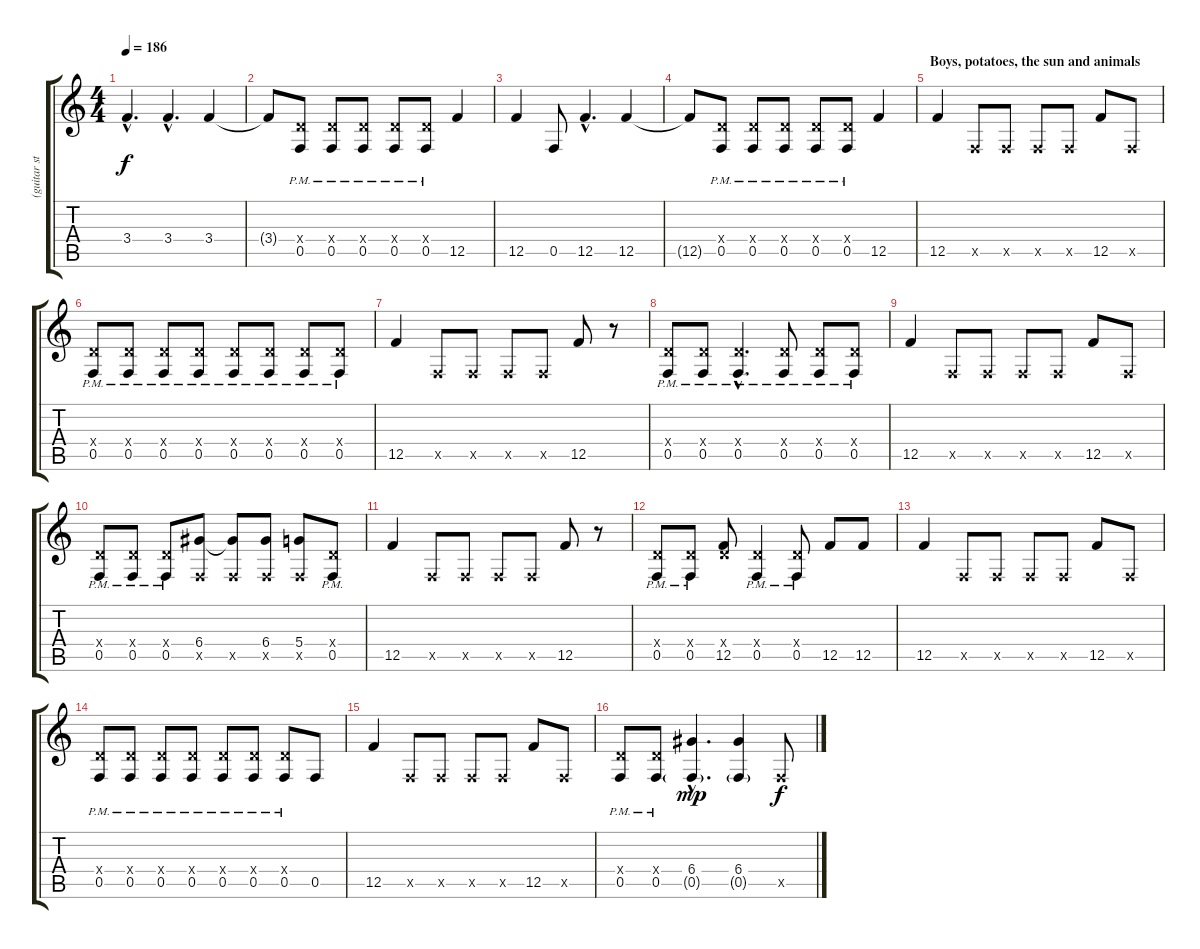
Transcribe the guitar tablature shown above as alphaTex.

\track ("(guitar stereo reverb)" "(guitar st") {instrument acousticguitarsteel}
\staff {score tabs}
\tuning (E4 B3 G3 D3 F2 C2) {hide}
\ts (4 4)
\tempo 186
\clef g2
\ks c
3.4{hac}.4{d dy f} 3.4{hac}.4{d} 3.4.4 |
3.4{t}.8 (0.4{x} 0.5{pm}).8 (0.4{x} 0.5{pm}).8 (0.4{x} 0.5{pm}).8 (0.4{x} 0.5{pm}).8 (0.4{x} 0.5{pm}).8 12.5.4 |
12.5.4 0.5.8 12.5{hac}.4{d} 12.5.4 |
12.5{t}.8 (0.4{x} 0.5{pm}).8 (0.4{x} 0.5{pm}).8 (0.4{x} 0.5{pm}).8 (0.4{x} 0.5{pm}).8 (0.4{x} 0.5{pm}).8 12.5.4 |
\section ("" "Boys, potatoes, the sun and animals")
12.5.4 0.5{x}.8 0.5{x}.8 0.5{x}.8 0.5{x}.8 12.5.8 0.5{x}.8 |
(0.4{x} 0.5{pm}).8 (0.4{x} 0.5{pm}).8 (0.4{x} 0.5{pm}).8 (0.4{x} 0.5{pm}).8 (0.4{x} 0.5{pm}).8 (0.4{x} 0.5{pm}).8 (0.4{x} 0.5{pm}).8 (0.4{x} 0.5{pm}).8 |
12.5.4 0.5{x}.8 0.5{x}.8 0.5{x}.8 0.5{x}.8 12.5.8 r.8 |
(0.4{x} 0.5{pm}).8 (0.4{x} 0.5{pm}).8 (0.4{hac x} 0.5{hac pm}).4{d} (0.4{x} 0.5{pm}).8 (0.4{x} 0.5{pm}).8 (0.4{x} 0.5{pm}).8 |
12.5.4 0.5{x}.8 0.5{x}.8 0.5{x}.8 0.5{x}.8 12.5.8 0.5{x}.8 |
(0.4{x} 0.5{pm}).8 (0.4{x} 0.5{pm}).8 (0.4{x} 0.5{pm}).8 (6.4 0.5{x}).8 (6.4{t} 0.5{x}).8 (6.4 0.5{x}).8 (5.4 0.5{x}).8 (0.4{x} 0.5{pm}).8 |
12.5.4 0.5{x}.8 0.5{x}.8 0.5{x}.8 0.5{x}.8 12.5.8 r.8 |
(0.4{x} 0.5{pm}).8 (0.4{x} 0.5{pm}).8 (0.4{x} 12.5).8 (0.4{x} 0.5{pm}).4 (0.4{x} 0.5{pm}).8 12.5.8 12.5.8 |
12.5.4 0.5{x}.8 0.5{x}.8 0.5{x}.8 0.5{x}.8 12.5.8 0.5{x}.8 |
(0.4{x} 0.5{pm}).8 (0.4{x} 0.5{pm}).8 (0.4{x} 0.5{pm}).8 (0.4{x} 0.5{pm}).8 (0.4{x} 0.5{pm}).8 (0.4{x} 0.5{pm}).8 (0.4{x} 0.5{pm}).8 0.5.8 |
12.5.4 0.5{x}.8 0.5{x}.8 0.5{x}.8 0.5{x}.8 12.5.8 0.5{x}.8 |
(0.4{x} 0.5{pm}).8 (0.4{x} 0.5{pm}).8 (6.4{hac} 0.5{g hac}).4{d dy mp} (6.4 0.5{g}).4 0.5{x}.8{dy f}
